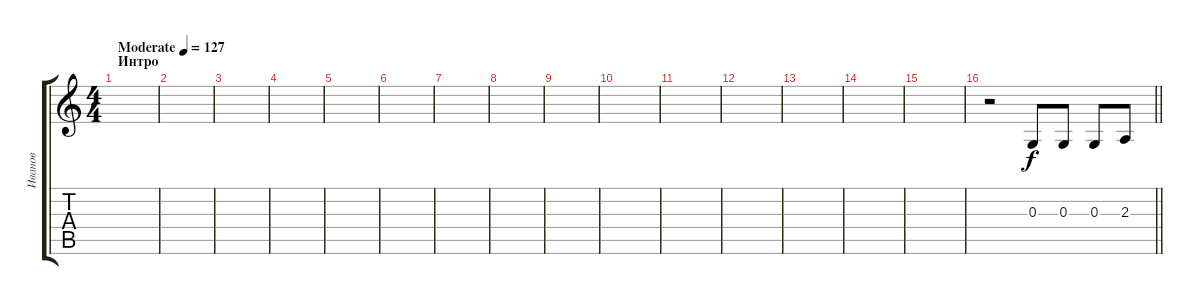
\track ("Иванов" "Иванов") {instrument tenorsax}
\staff {score tabs}
\tuning (E4 B3 G3 D3 A2 E2) {hide}
\ts (4 4)
\section ("" "Интро")
\tempo (127 "Moderate")
\clef g2
\ks c
|
|
|
|
|
|
|
|
|
|
|
|
|
|
|
\barLineRight lightlight
r.2 0.3.8 0.3.8 0.3.8 2.3.8
